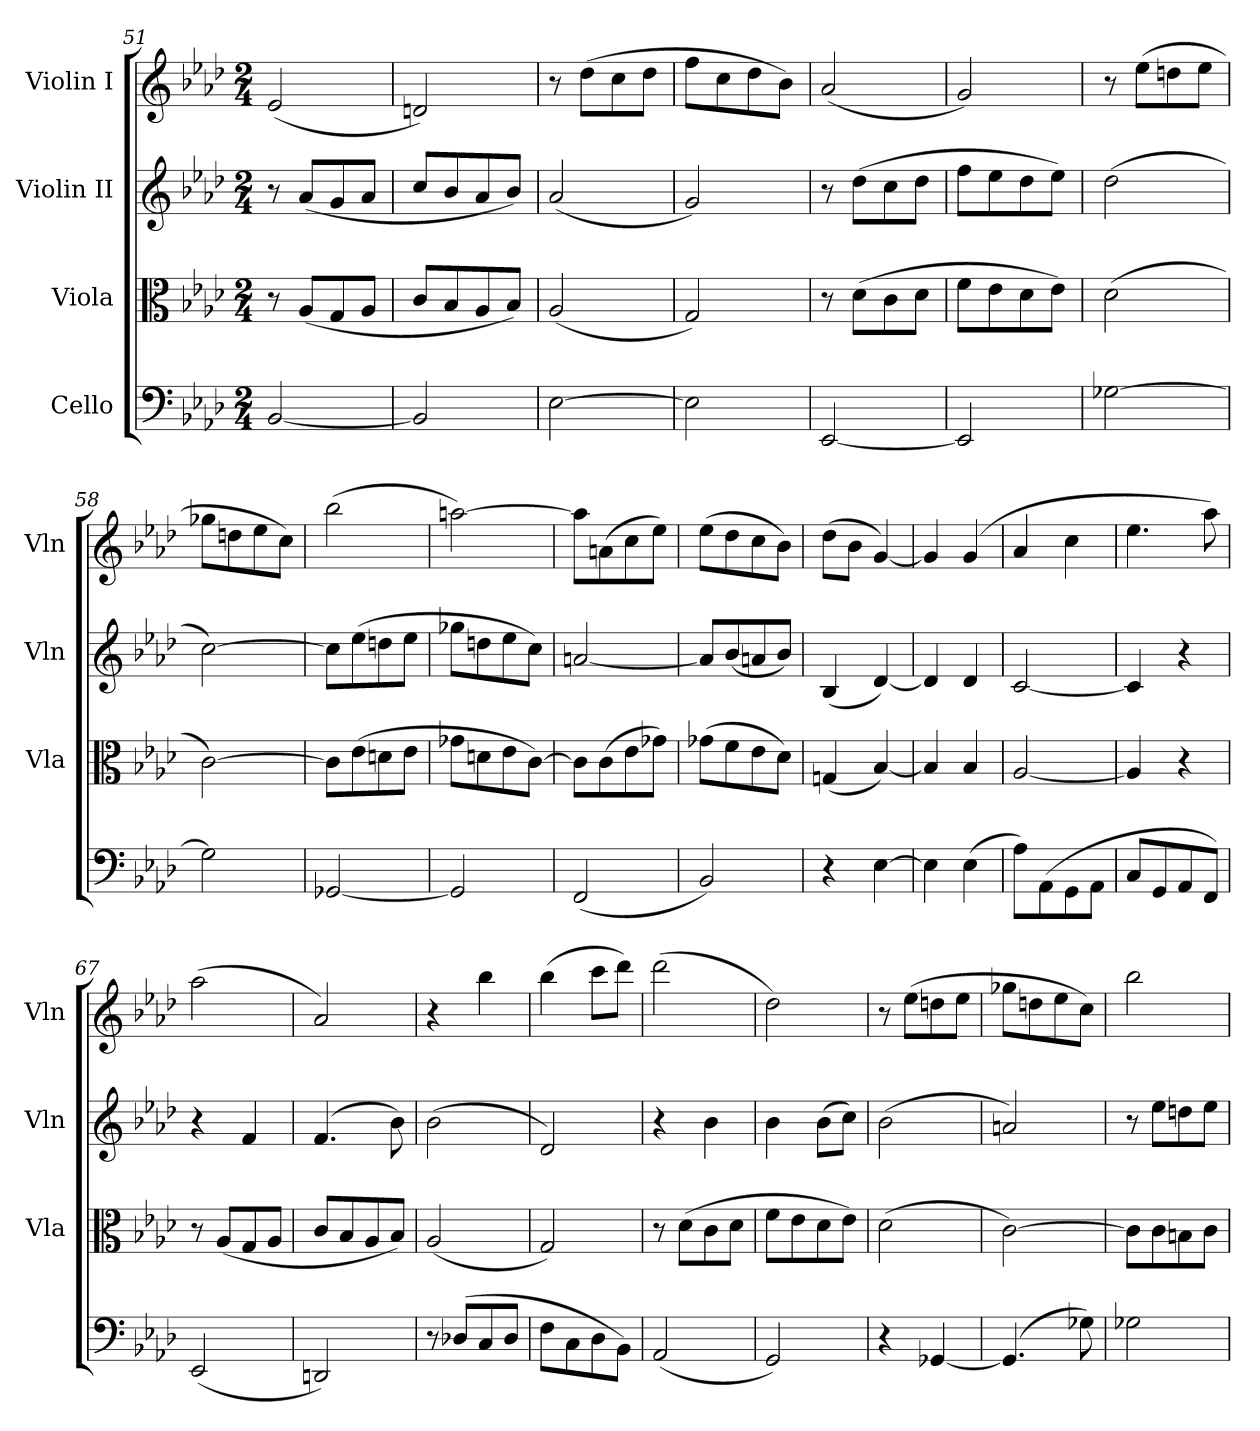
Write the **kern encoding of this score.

**kern	**kern	**kern	**kern
*part4	*part3	*part2	*part1
*staff4	*staff3	*staff2	*staff1
*I"Cello	*I"Viola	*I"Violin II	*I"Violin I
*	*I'Vla	*I'Vln	*I'Vln
*clefF4	*clefC3	*clefG2	*clefG2
*k[b-e-a-d-]	*k[b-e-a-d-]	*k[b-e-a-d-]	*k[b-e-a-d-]
*M2/4	*M2/4	*M2/4	*M2/4
=51	=51	=51	=51
[2BB-/	8r	8r	(<2e-/
.	(>8A-/L	(>8a-/L	.
.	8G/	8g/	.
.	8A-/J	8a-/J	.
=52	=52	=52	=52
2BB-/]	8c/L	8cc/L	2dn/)
.	8B-/	8b-/	.
.	8A-/	8a-/	.
.	8B-/J)	8b-/J)	.
=53	=53	=53	=53
[2E-\	(<2A-/	(<2a-/	8r
.	.	.	(>8dd-\L
.	.	.	8cc\
.	.	.	8dd-\J
=54	=54	=54	=54
2E-\]	2G/)	2g/)	8ff\L
.	.	.	8cc\
.	.	.	8dd-\
.	.	.	8b-\J)
=55	=55	=55	=55
[2EE-/	8r	8r	(<2a-/
.	(>8d-\L	(>8dd-\L	.
.	8c\	8cc\	.
.	8d-\J	8dd-\J	.
=56	=56	=56	=56
2EE-/]	8f\L	8ff\L	2g/)
.	8e-\	8ee-\	.
.	8d-\	8dd-\	.
.	8e-\J)	8ee-\J)	.
=57	=57	=57	=57
[2G-X\	(>2d-\	(>2dd-\	8r
.	.	.	(>8ee-\L
.	.	.	8ddn\
.	.	.	8ee-\J
=58	=58	=58	=58
2G-\]	[2c\)	[2cc\)	8gg-X\L
.	.	.	8ddn\
.	.	.	8ee-\
.	.	.	8cc\J)
=59	=59	=59	=59
[2GG-X/	8c\L]	8cc\L]	(>2bb-\
.	(>8e-\	(>8ee-\	.
.	8dn\	8ddn\	.
.	8e-\J	8ee-\J	.
!!LO:LB:g=z
=60	=60	=60	=60
2GG-/]	8g-X\L	8gg-X\L	[2aan\)
.	8dn\	8ddn\	.
.	8e-\	8ee-\	.
.	[8c\J)	8cc\J)	.
=61	=61	=61	=61
(<2FF/	8c\L]	[2an/	8aa\L]
.	(>8c\	.	(>8an\
.	8e-\	.	8cc\
.	8g-X\J)	.	8ee-\J)
=62	=62	=62	=62
2BB-/)	(>8g-X\L	8a/L]	(>8ee-\L
.	8f\	(<8b-/	8dd-\
.	8e-\	8an/	8cc\
.	8d-\J)	8b-/J)	8b-\J)
=63	=63	=63	=63
4r	(<4Gn/	(<4B-/	(>8dd-\L
.	.	.	8b-\J
[4E-\	[4B-/)	[4d-/)	[4g/)
=64	=64	=64	=64
4E-\]	4B-/]	4d-/]	4g/]
(>4E-\	4B-/	4d-/	(>4g/
=65	=65	=65	=65
8A-\L)	[2A-/	[2c/	4a-/
(>8AA-\	.	.	.
8GG\	.	.	4cc\
8AA-\J	.	.	.
=66	=66	=66	=66
8C/L	4A-/]	4c/]	4.ee-\
8GG/	.	.	.
8AA-/	4r	4r	.
8FF/J)	.	.	8aa-\)
=67	=67	=67	=67
(<2EE-/	8r	4r	(>2aa-\
.	(>8A-/L	.	.
.	8G/	4f/	.
.	8A-/J	.	.
=68	=68	=68	=68
2DDn/)	8c/L	(>4.f/	2a-/)
.	8B-/	.	.
.	8A-/	.	.
.	8B-/J)	8b-\)	.
=69	=69	=69	=69
8r	(<2A-/	(>2b-\	4r
(>8D-X/L	.	.	.
8C/	.	.	4bb-\
8D-/J	.	.	.
=70	=70	=70	=70
8F\L	2G/)	2d-/)	(>4bb-\
8C\	.	.	.
8D-\	.	.	8ccc\L
8BB-\J)	.	.	8ddd-\J)
=71	=71	=71	=71
(<2AA-/	8r	4r	(>2ddd-\
.	(>8d-\L	.	.
.	8c\	4b-\	.
.	8d-\J	.	.
=72	=72	=72	=72
2GG/)	8f\L	4b-\	2dd-\)
.	8e-\	.	.
.	8d-\	(>8b-\L	.
.	8e-\J)	8cc\J)	.
=73	=73	=73	=73
4r	(>2d-\	(>2b-\	8r
.	.	.	(>8ee-\L
[4GG-X/	.	.	8ddn\
.	.	.	8ee-\J
=74	=74	=74	=74
(>4.GG-/]	[2c\)	2an/)	8gg-X\L
.	.	.	8ddn\
.	.	.	8ee-\
8G-X\)	.	.	8cc\J)
=75	=75	=75	=75
2G-X\	8c\L]	8r	2bb-\
.	8c\	8ee-\L	.
.	8Bn\	8ddn\	.
.	8c\J	8ee-\J	.
=	=	=	=
*-	*-	*-	*-
